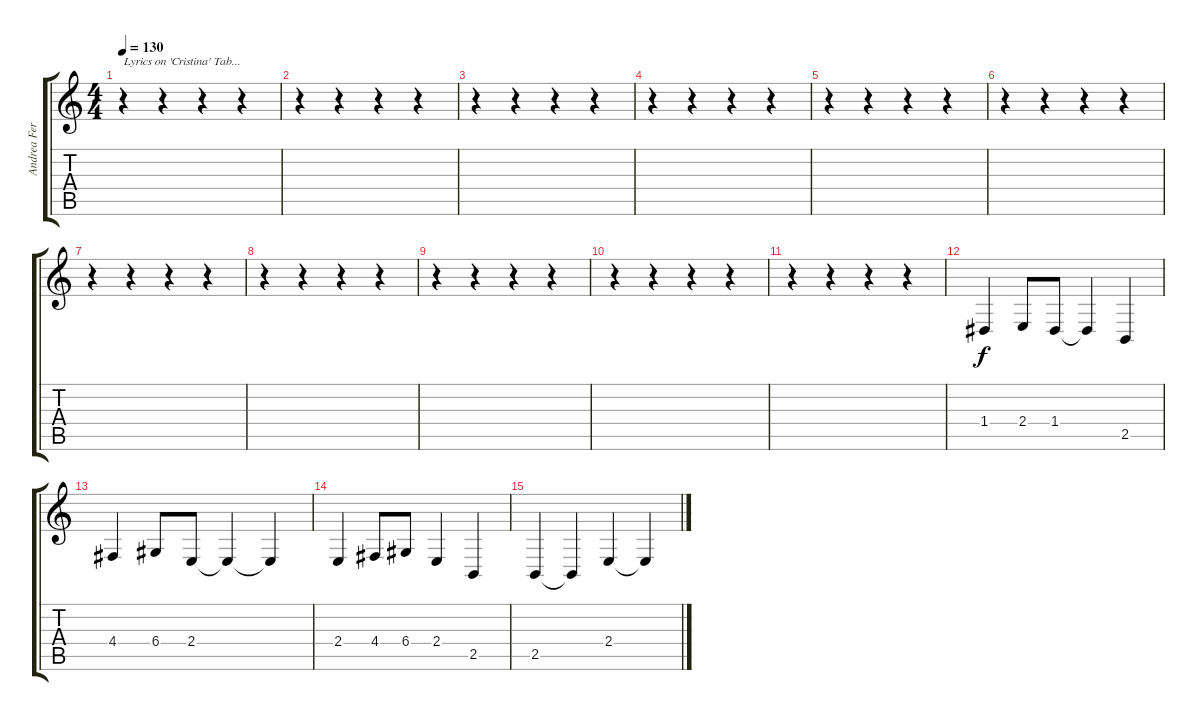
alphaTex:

\track ("Andrea Ferro" "Andrea Fer") {instrument tuba}
\staff {score tabs}
\tuning (E4 B3 G3 D3 A2 E2) {hide}
\ts (4 4)
\tempo 130
\clef g2
\ks c
r.4{txt "Lyrics on 'Cristina' Tab..." dy f instrument tuba} r.4 r.4 r.4 |
r.4 r.4 r.4 r.4 |
r.4 r.4 r.4 r.4 |
r.4 r.4 r.4 r.4 |
r.4 r.4 r.4 r.4 |
r.4 r.4 r.4 r.4 |
r.4 r.4 r.4 r.4 |
r.4 r.4 r.4 r.4 |
r.4 r.4 r.4 r.4 |
r.4 r.4 r.4 r.4 |
r.4 r.4 r.4 r.4 |
1.4.4 2.4.8 1.4.8 1.4{t}.4 2.5.4 |
4.4.4 6.4.8 2.4.8 2.4{t}.4 2.4{t}.4 |
2.4.4 4.4.8 6.4.8 2.4.4 2.5.4 |
2.5.4 2.5{t}.4 2.4.4 2.4{t}.4
